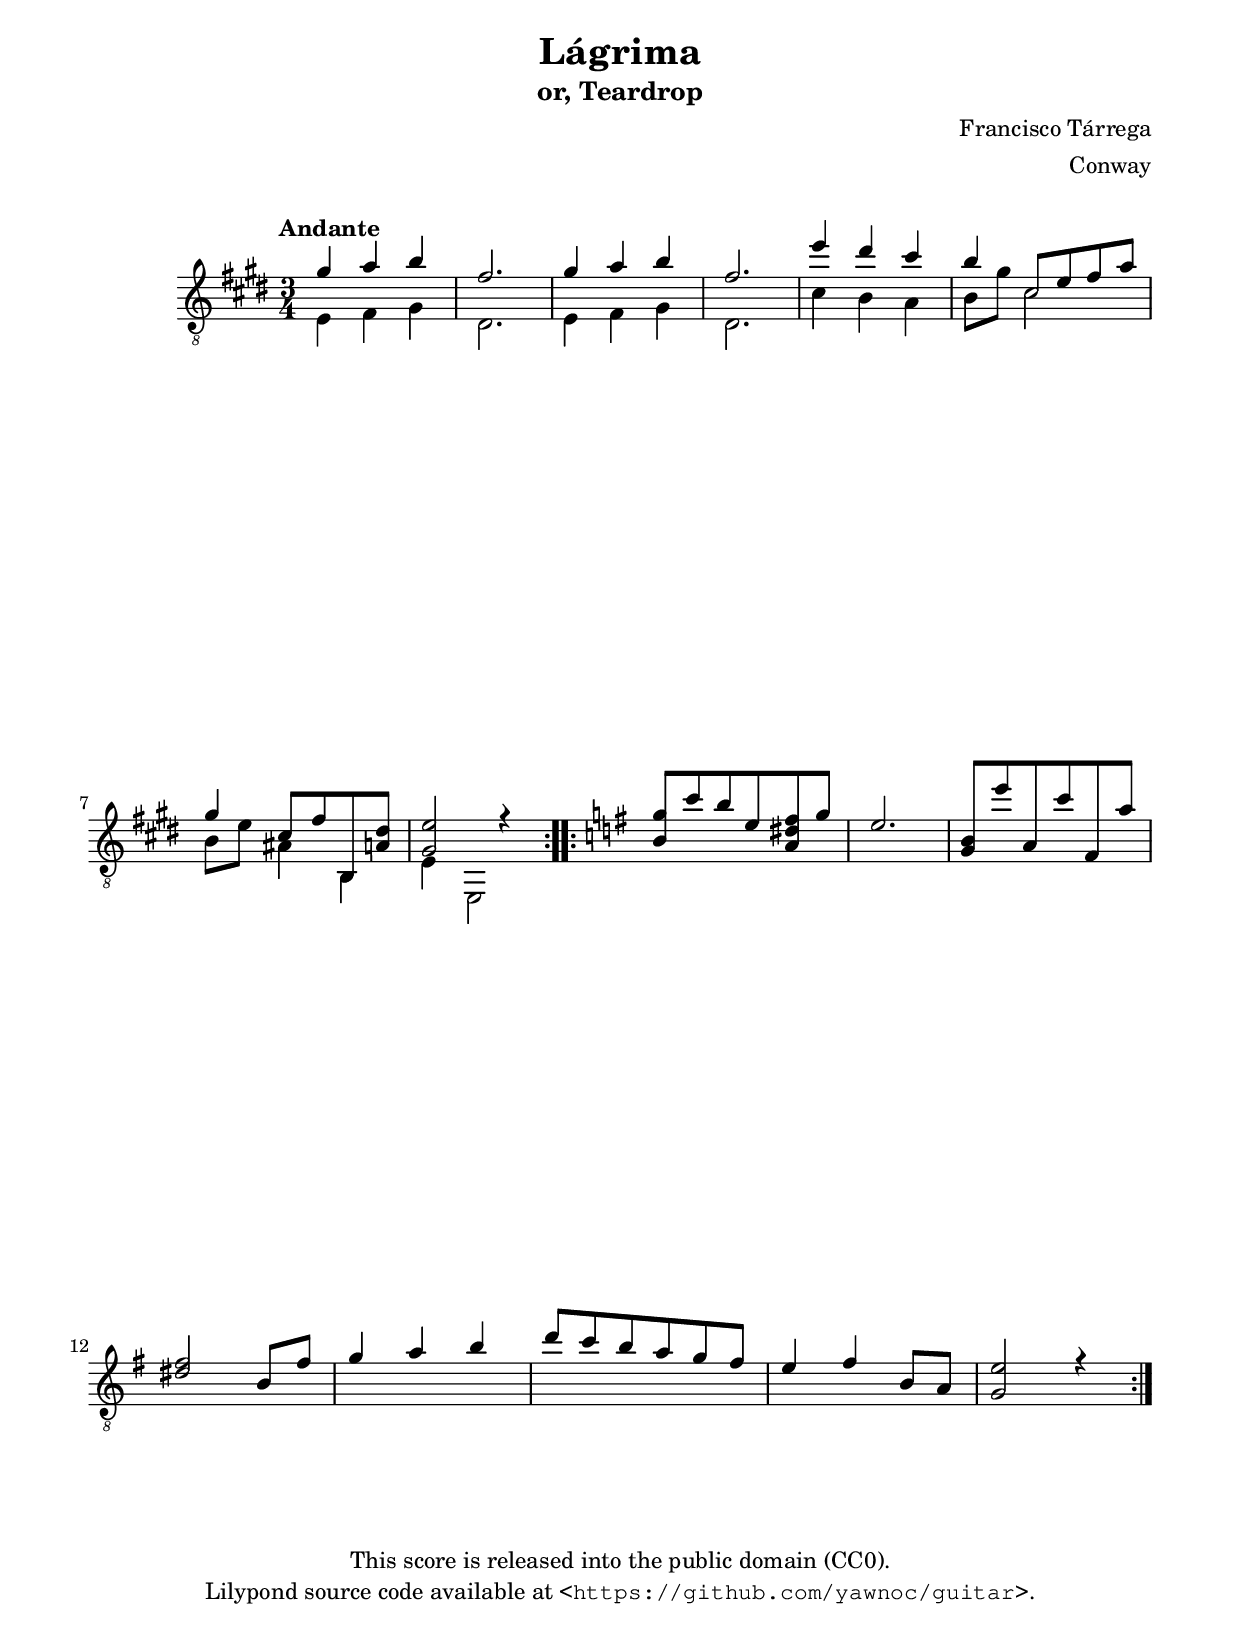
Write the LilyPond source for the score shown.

\version "2.18.2"


%%%%%%%%%%%%%%%%%%%%%%%%%%%%%%%%%%%%%%%%%%%%%%%%%%%%%%%%%%%%%%%%
% General
%%%%%%%%%%%%%%%%%%%%%%%%%%%%%%%%%%%%%%%%%%%%%%%%%%%%%%%%%%%%%%%%

\paper {
  top-margin = 1.5\cm
  left-margin = 1.5\cm
  right-margin = 1.5\cm
  bottom-margin = 1.5\cm
  ragged-last-bottom = ##f
  footnote-separator-markup = \markup { \vspace #1.5 }
}

globalSettings = {
  \accidentalStyle modern
  \compressFullBarRests
  \mergeDifferentlyHeadedOn
  \mergeDifferentlyDottedOn
  \numericTimeSignature
  \pointAndClickOff
  \override TextScript.extra-offset = #'(0 . 0.7)
  \override Score.FootnoteItem.annotation-line = ##f
}

origin-url = "https://github.com/yawnoc/guitar"

\header {
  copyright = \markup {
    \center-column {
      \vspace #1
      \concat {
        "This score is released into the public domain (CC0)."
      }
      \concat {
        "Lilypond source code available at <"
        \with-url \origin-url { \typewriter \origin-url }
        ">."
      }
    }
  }
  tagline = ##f
}

triplet = #(define-music-function
  (parser location music) (ly:music?)
  #{
    \tuplet 3/2 { $music }
  #}
)

tripletDuple = #(define-music-function
  (parser location music) (ly:music?)
  #{
    \tuplet 6/4 { $music }
  #}
)

overrideBeamedStemLengths = #(define-scheme-function
  (parser location lengths) (list?)
  #{
    \override Stem.details.beamed-lengths = $lengths
  #}
)
revertBeamedStemLengths = { \revert Stem.details.beamed-lengths }

overrideBeamVerticalPositions = #(define-scheme-function
  (parser location positions) (pair?)
  #{
    \override Beam.positions = $positions
  #}
)

%%%%%%%%%%%%%%%%%%%%%%%%%%%%%%%%%%%%%%%%%%%%%%%%%%%%%%%%%%%%%%%%
% Semantic bar lines
%%%%%%%%%%%%%%%%%%%%%%%%%%%%%%%%%%%%%%%%%%%%%%%%%%%%%%%%%%%%%%%%

barLineGoto = { \bar "||" }
barLineKeyChange = { \bar "||" }
barLineEnd = { \bar "|." }

%%%%%%%%%%%%%%%%%%%%%%%%%%%%%%%%%%%%%%%%%%%%%%%%%%%%%%%%%%%%%%%%
% Guitar notation
%%%%%%%%%%%%%%%%%%%%%%%%%%%%%%%%%%%%%%%%%%%%%%%%%%%%%%%%%%%%%%%%

stringNumbersAbove = { \set stringNumberOrientations = #'(up) }
stringNumbersBelow = { \set stringNumberOrientations = #'(down) }

fingeringAbove = { \set fingeringOrientations = #'(up) }
fingeringBelow = { \set fingeringOrientations = #'(down) }
fingeringAleft = { \set fingeringOrientations = #'(left) }
fingeringAright = { \set fingeringOrientations = #'(right) }

startGraceMusic = {
  <>(
  \override Fingering.font-size = -6
}
stopGraceMusic = {
  \revert Fingering.font-size
  <>)
}

overrideHorizontalShift = #(define-scheme-function
  (parser location distance) (number?)
  #{
    \override NoteColumn.force-hshift = $distance
  #}
)
revertHorizontalShift = { \revert NoteColumn.force-hshift }

barreSpan = #(define-music-function
  (parser location label offsetPair music)
  (string? (pair? (cons 0 0)) ly:music?)
  (let
    (
      (elements (extract-named-music music '(NoteEvent EventChord)))
    )
    (if
      (pair? elements)
      (let
        (
          (first-element (first elements))
          (last-element (last elements))
        )
        (set!
          (ly:music-property first-element 'articulations)
          (cons
            (make-music 'TextSpanEvent 'span-direction -1)
            (ly:music-property first-element 'articulations)
          )
        )
        (set!
          (ly:music-property last-element 'articulations)
          (cons
            (make-music 'TextSpanEvent 'span-direction 1)
            (ly:music-property last-element 'articulations)
          )
        )
      )
    )
  )
  #{
    \once \override TextSpanner.font-shape = #'upright
    \once \override TextSpanner.style = #'line
    \once \override TextSpanner.extra-offset = #offsetPair
    \once \override TextSpanner.bound-details = #`(
      (left
        (text . ,#{ \markup { \raise #-0.7 { #label \hspace #0.7 }} #})
        (Y . 0)
        (padding . -0.8)
        (attach-dir . -2)
      )
      (right
        (text . ,#{ \markup { \draw-line #'(0 . -1.3) } #}) ;; draw hook
        (Y . 0)
        (padding . -0.5)
        (attach-dir . 2)
      )
    )
    \once \override TextSpanner #'after-line-breaking = #(lambda (grob)
      (let*
        (
          (originalGrob (ly:grob-original grob))
          (splitGrobs (ly:spanner-broken-into originalGrob))
        )
        (if
          (and
            (>= (length splitGrobs) 2)
            (not (eq? (car (last-pair splitGrobs)) grob))
          )
          (begin
            (ly:grob-set-nested-property! grob
              '(bound-details right text)
              #{ \markup { \draw-line #'(0 . 0) } #} ;; suppress draw hook
            )
            (ly:grob-set-property! grob
              'extra-offset
              (cons
                (car offsetPair)
                (+ (cdr offsetPair) 0.7) ;; correction for suppressed hook
              )
            )
            (ly:grob-set-nested-property! grob
              '(bound-details right padding)
              #'-3 ;; increase spanner length
            )
          )
        )
      )
    )
    $music
  #}
)

barre = #(define-scheme-function
  (parser location label) (string?)
  #{
    \markup {
      \center-align {
        \hspace #0.7
        $label
      }
    }
  #}
)

nudgeNextBarre = #(define-scheme-function
  (parser location distance) (number?)
  #{
    \once \override TextScript.X-offset = $distance
  #}
)

position = #(define-scheme-function
  (parser location label) (string?)
  #{
    \markup {
      \center-align {
        \hspace #0.5
        $label
      }
    }
  #}
)

#(define-markup-command
  (markupString layout properties stringNumber) (markup?)
  (interpret-markup layout properties
    #{
      \markup \circle { \bold #stringNumber }
    #}
  )
)

#(define-markup-command
  (resonatesOn layout properties note stringNumber) (markup? markup?)
  (interpret-markup layout properties
    #{
      \markup { #note "resonates on" \markupString #stringNumber }
    #}
  )
)

%%%%%%%%%%%%%%%%%%%%%%%%%%%%%%%%%%%%%%%%%%%%%%%%%%%%%%%%%%%%%%%%
% Goto statements
%%%%%%%%%%%%%%%%%%%%%%%%%%%%%%%%%%%%%%%%%%%%%%%%%%%%%%%%%%%%%%%%

overrideGotoVisibility = {
  \once \override Score.RehearsalMark #'break-visibility = #'#(#t #t #f)
}

makeGotoMark = #(define-scheme-function
  (parser location label) (string?)
  #{
    \mark \markup { \small \italic $label }
  #}
)

simultaneousMarkSeparator = {
  \cadenzaOn
    s1073741824 % stupid, but works
  \cadenzaOff
}

coda = {
  \overrideGotoVisibility
  \mark \markup { \musicglyph #"scripts.coda" }
}

fine = {
  \overrideGotoVisibility
  \makeGotoMark Fine
}

dcAlCoda = {
  \overrideGotoVisibility
  \makeGotoMark "D.C. al Coda"
}

dcAlFine = {
  \overrideGotoVisibility
  \makeGotoMark "D.C. al Fine"
}

toCoda = {
  \overrideGotoVisibility
  \makeGotoMark "to Coda"
}



\header {
  title = "Lágrima"
  subtitle = "or, Teardrop"
  composer = "Francisco Tárrega"
  arranger = "Conway"
}


initialSignatures = {
  \tempo "Andante"
  \clef "treble_8"
  \key e \major
  \time 3/4
}


highVoiceMusic = {
  
  \globalSettings
  \initialSignatures
  
  % Major section
  \barNumberCheck #1
  \repeat volta 2 {
    \relative c'' {
      gis4 a b |
      fis2. |
      gis4 a b |
      fis2. |
      e'4 dis cis |
      b cis,8 e fis a |
      gis4 cis,8 fis b,, <dis' a> |
      <e gis,>2 r4 |
    }
  }
  
  % Minor section
  \barNumberCheck #9
  \key e \minor
  \repeat volta 2 {
    \relative c' {
      <g' b,>8 c b e, <fis dis a> g |
      e2. |
      <b g>8 e' a,, c' fis,, a' |
      <fis dis>2 b,8 fis' |
      g4 a b |
      d8 c b a g fis |
      e4 fis b,8 a |
      <g e'>2 r4 |
    }
  }
  
}


lowVoiceMusic = {
  
  % Major section
  \barNumberCheck #1
  \repeat volta 2 {
    \relative c {
      e4 fis gis |
      dis2. |
      e4 fis gis |
      dis2. |
      cis'4 b a |
      b8 gis' cis,2 |
      b8 e ais,4 b, |
      e4 e,2 |
    }
  }
  
}


allMusic = {
  \initialSignatures
  <<
    << \highVoiceMusic >>
      \\
    << \lowVoiceMusic >>
  >>
}


\score {
  \allMusic
}
